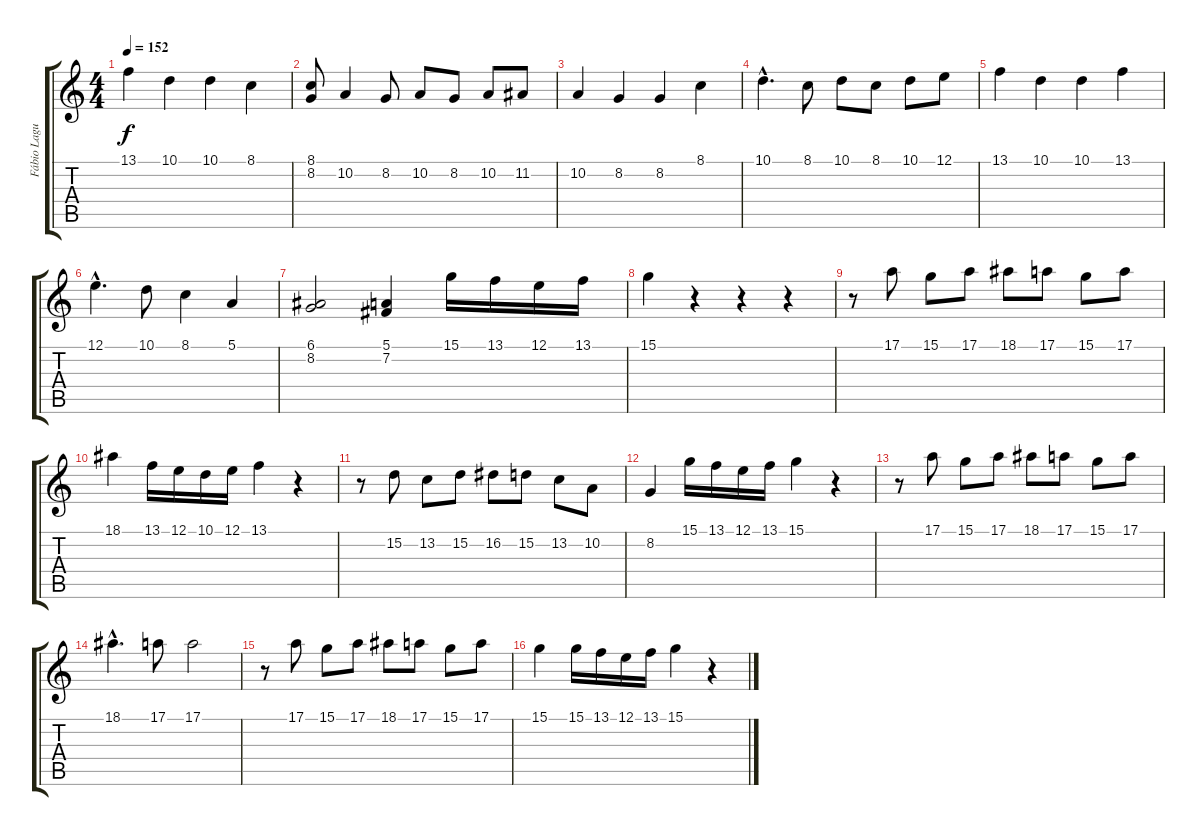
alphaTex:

\track ("Fábio Laguna" "Fábio Lagu") {instrument flute}
\staff {score tabs}
\tuning (E4 B3 G3 D3 A2 E2) {hide}
\ts (4 4)
\tempo 152
\clef g2
\ks c
13.1.4{dy f} 10.1.4 10.1.4 8.1.4 |
(8.1 8.2).8 10.2.4 8.2.8 10.2.8 8.2.8 10.2.8 11.2.8 |
10.2.4 8.2.4 8.2.4 8.1.4 |
10.1{hac}.4{d} 8.1.8 10.1.8 8.1.8 10.1.8 12.1.8 |
13.1.4 10.1.4 10.1.4 13.1.4 |
12.1{hac}.4{d} 10.1.8 8.1.4 5.1.4 |
(6.1 8.2).2 (5.1 7.2).4 15.1.16 13.1.16 12.1.16 13.1.16 |
15.1.4 r.4 r.4 r.4 |
r.8 17.1.8 15.1.8 17.1.8 18.1.8 17.1.8 15.1.8 17.1.8 |
18.1.4 13.1.16 12.1.16 10.1.16 12.1.16 13.1.4 r.4 |
r.8 15.2.8 13.2.8 15.2.8 16.2.8 15.2.8 13.2.8 10.2.8 |
8.2.4 15.1.16 13.1.16 12.1.16 13.1.16 15.1.4 r.4 |
r.8 17.1.8 15.1.8 17.1.8 18.1.8 17.1.8 15.1.8 17.1.8 |
18.1{hac}.4{d} 17.1.8 17.1.2 |
r.8 17.1.8 15.1.8 17.1.8 18.1.8 17.1.8 15.1.8 17.1.8 |
15.1.4 15.1.16 13.1.16 12.1.16 13.1.16 15.1.4 r.4
